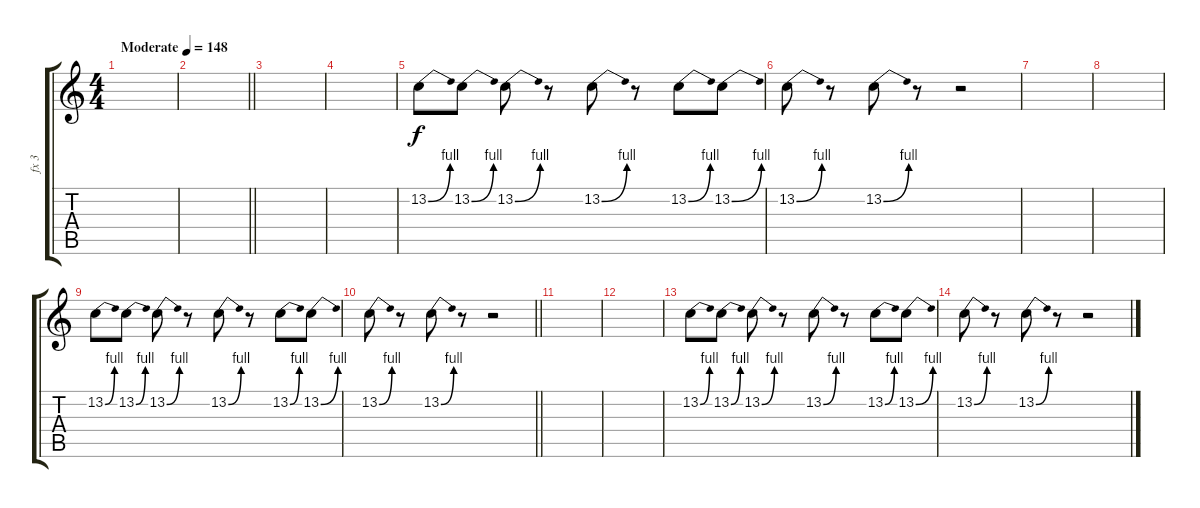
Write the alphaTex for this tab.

\track ("fx 3" "fx 3") {instrument panflute}
\staff {score tabs}
\tuning (E4 B3 G3 D3 A2 E2) {hide}
\ts (4 4)
\tempo (148 "Moderate")
\clef g2
\ks c
|
\barLineRight lightlight
|
\section ("" "")
|
|
13.2{be (bend 0 0 60 4)}.8 13.2{be (bend 0 0 60 4)}.8 13.2{be (bend 0 0 60 4)}.8 r.8 13.2{be (bend 0 0 60 4)}.8 r.8 13.2{be (bend 0 0 60 4)}.8 13.2{be (bend 0 0 60 4)}.8 |
13.2{be (bend 0 0 60 4)}.8 r.8 13.2{be (bend 0 0 60 4)}.8 r.8 r.2 |
|
|
13.2{be (bend 0 0 60 4)}.8 13.2{be (bend 0 0 60 4)}.8 13.2{be (bend 0 0 60 4)}.8 r.8 13.2{be (bend 0 0 60 4)}.8 r.8 13.2{be (bend 0 0 60 4)}.8 13.2{be (bend 0 0 60 4)}.8 |
\barLineRight lightlight
13.2{be (bend 0 0 60 4)}.8 r.8 13.2{be (bend 0 0 60 4)}.8 r.8 r.2 |
\section ("" "")
|
|
13.2{be (bend 0 0 60 4)}.8 13.2{be (bend 0 0 60 4)}.8 13.2{be (bend 0 0 60 4)}.8 r.8 13.2{be (bend 0 0 60 4)}.8 r.8 13.2{be (bend 0 0 60 4)}.8 13.2{be (bend 0 0 60 4)}.8 |
13.2{be (bend 0 0 60 4)}.8 r.8 13.2{be (bend 0 0 60 4)}.8 r.8 r.2
